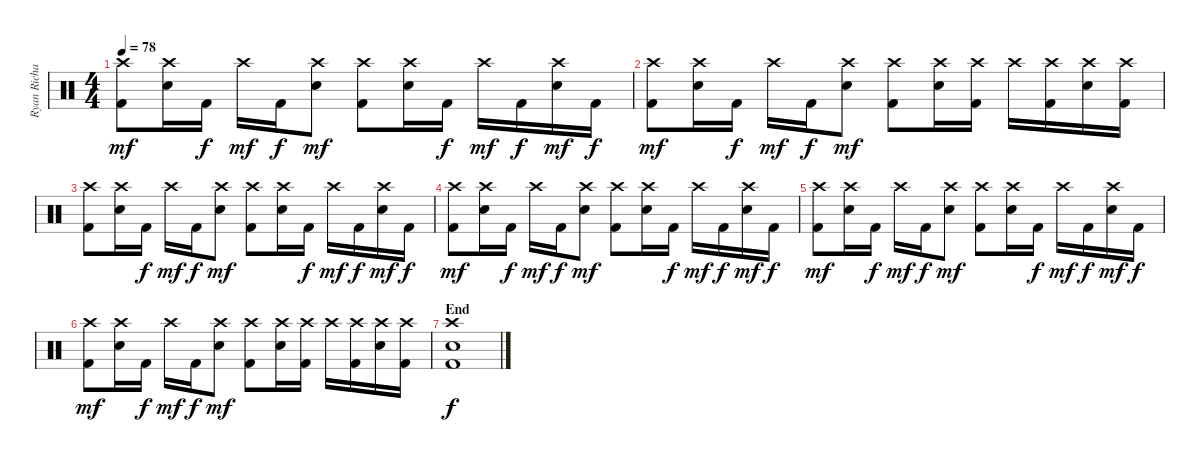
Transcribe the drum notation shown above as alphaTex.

\track ("Ryan Richards" "Ryan Richa") {instrument percussion}
\staff {score}
\articulation defaults
\ts (4 4)
\tempo 78
\clef neutral
\ks c
("Crash high (hit)" "Kick (hit) 2").8{dy mf} ("Crash high (hit)" "Snare (hit) 2").16 "Kick (hit) 2".16{dy f} "Crash high (hit)".16{dy mf} "Kick (hit) 2".16{dy f} ("Crash high (hit)" "Snare (hit) 2").8{dy mf} ("Crash high (hit)" "Kick (hit) 2").8 ("Crash high (hit)" "Snare (hit) 2").16 "Kick (hit) 2".16{dy f} "Crash high (hit)".16{dy mf} "Kick (hit) 2".16{dy f} ("Crash high (hit)" "Snare (hit) 2").16{dy mf} "Kick (hit) 2".16{dy f} |
("Crash high (hit)" "Kick (hit) 2").8{dy mf} ("Crash high (hit)" "Snare (hit) 2").16 "Kick (hit) 2".16{dy f} "Crash high (hit)".16{dy mf} "Kick (hit) 2".16{dy f} ("Crash high (hit)" "Snare (hit) 2").8{dy mf} ("Crash high (hit)" "Kick (hit) 2").8 ("Crash high (hit)" "Snare (hit) 2").16 ("Crash high (hit)" "Kick (hit) 2").16 "Crash high (hit)".16 ("Crash high (hit)" "Kick (hit) 2").16 ("Crash high (hit)" "Snare (hit) 2").16 ("Crash high (hit)" "Kick (hit) 2").16 |
("Crash high (hit)" "Kick (hit) 2").8 ("Crash high (hit)" "Snare (hit) 2").16 "Kick (hit) 2".16{dy f} "Crash high (hit)".16{dy mf} "Kick (hit) 2".16{dy f} ("Crash high (hit)" "Snare (hit) 2").8{dy mf} ("Crash high (hit)" "Kick (hit) 2").8 ("Crash high (hit)" "Snare (hit) 2").16 "Kick (hit) 2".16{dy f} "Crash high (hit)".16{dy mf} "Kick (hit) 2".16{dy f} ("Crash high (hit)" "Snare (hit) 2").16{dy mf} "Kick (hit) 2".16{dy f} |
("Crash high (hit)" "Kick (hit) 2").8{dy mf} ("Crash high (hit)" "Snare (hit) 2").16 "Kick (hit) 2".16{dy f} "Crash high (hit)".16{dy mf} "Kick (hit) 2".16{dy f} ("Crash high (hit)" "Snare (hit) 2").8{dy mf} ("Crash high (hit)" "Kick (hit) 2").8 ("Crash high (hit)" "Snare (hit) 2").16 "Kick (hit) 2".16{dy f} "Crash high (hit)".16{dy mf} "Kick (hit) 2".16{dy f} ("Crash high (hit)" "Snare (hit) 2").16{dy mf} "Kick (hit) 2".16{dy f} |
("Crash high (hit)" "Kick (hit) 2").8{dy mf} ("Crash high (hit)" "Snare (hit) 2").16 "Kick (hit) 2".16{dy f} "Crash high (hit)".16{dy mf} "Kick (hit) 2".16{dy f} ("Crash high (hit)" "Snare (hit) 2").8{dy mf} ("Crash high (hit)" "Kick (hit) 2").8 ("Crash high (hit)" "Snare (hit) 2").16 "Kick (hit) 2".16{dy f} "Crash high (hit)".16{dy mf} "Kick (hit) 2".16{dy f} ("Crash high (hit)" "Snare (hit) 2").16{dy mf} "Kick (hit) 2".16{dy f} |
("Crash high (hit)" "Kick (hit) 2").8{dy mf} ("Crash high (hit)" "Snare (hit) 2").16 "Kick (hit) 2".16{dy f} "Crash high (hit)".16{dy mf} "Kick (hit) 2".16{dy f} ("Crash high (hit)" "Snare (hit) 2").8{dy mf} ("Crash high (hit)" "Kick (hit) 2").8 ("Crash high (hit)" "Snare (hit) 2").16 ("Crash high (hit)" "Kick (hit) 2").16 "Crash high (hit)".16 ("Crash high (hit)" "Kick (hit) 2").16 ("Crash high (hit)" "Snare (hit) 2").16 ("Crash high (hit)" "Kick (hit) 2").16 |
\section ("" "End")
("Crash high (hit)" "Snare (hit) 2" "Kick (hit) 2").1{dy f}
